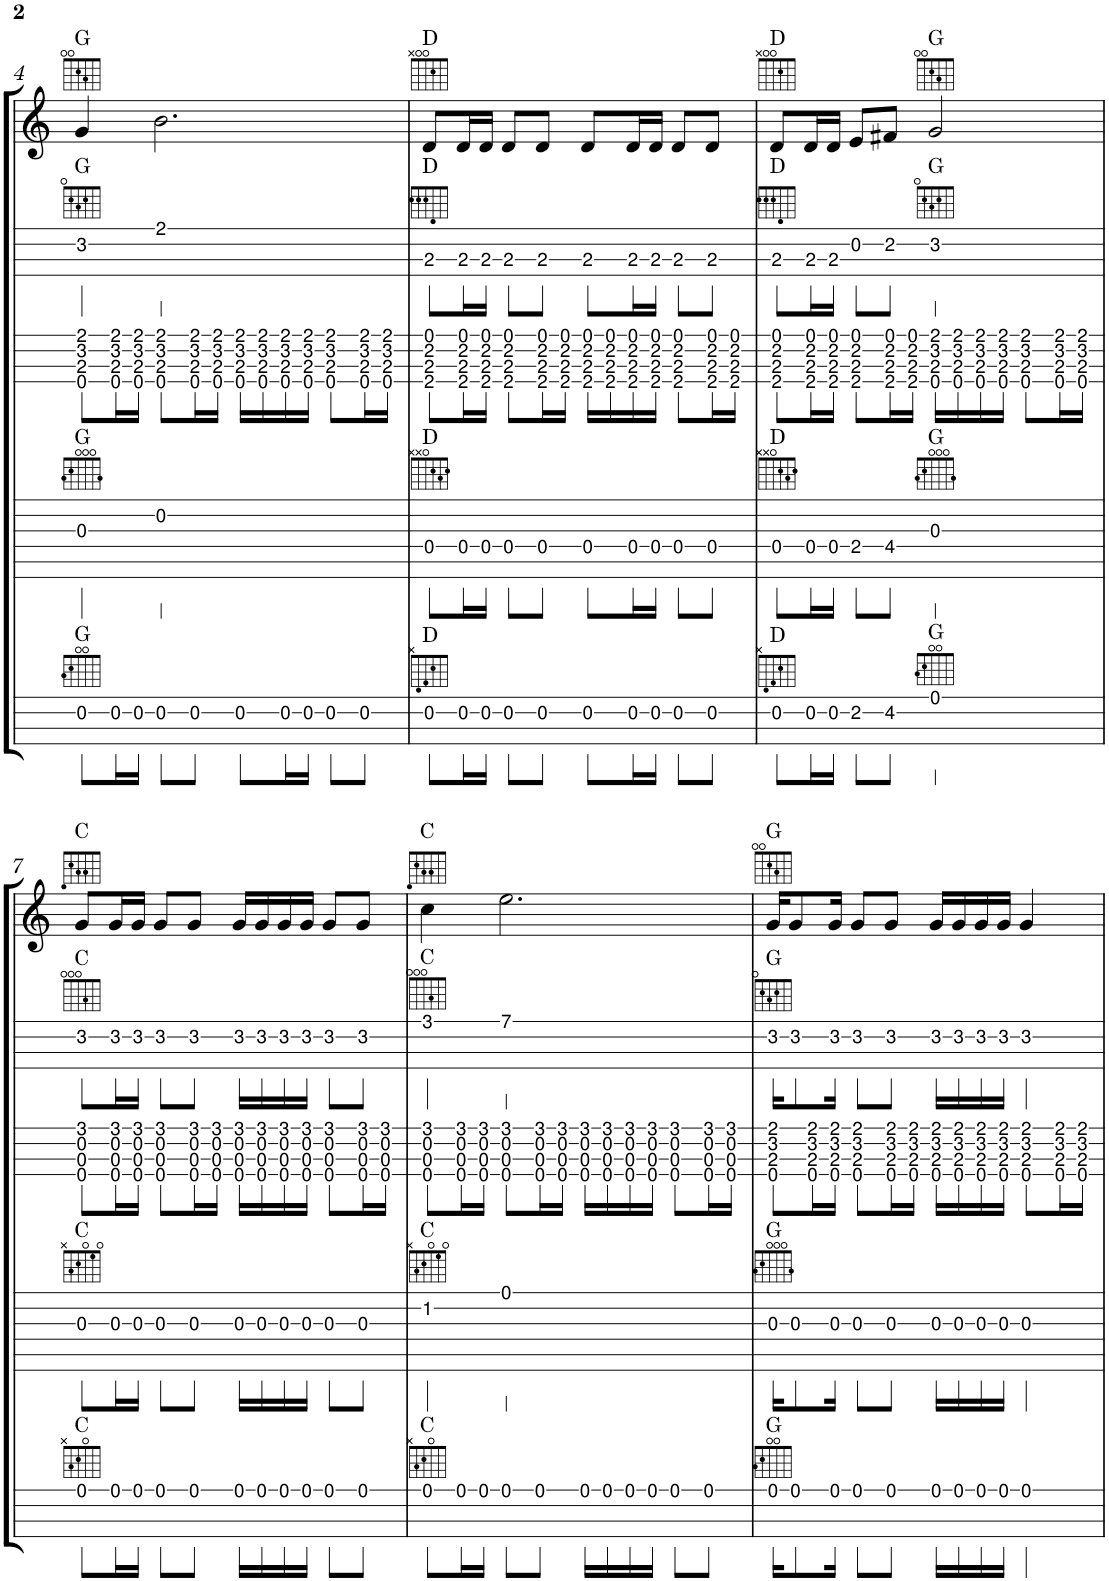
**kern	**harte	**kern	**harte	**kern	**kern	**harte	**kern	**harte
*part5	*part5	*part4	*part4	*part3	*part2	*part2	*part1	*part1
*staff5	*	*staff4	*	*staff3	*staff2	*	*staff1	*
*I"Bass Guitar	*	*I"Guitar	*	*I"Ukulele	*I"Ukulele	*	*I"Mandolin	*
!!LO:PB:g=z
*	*	*	*	*	*	*	*clefG2	*
*k[]	*	*k[]	*	*k[]	*k[]	*	*k[]	*
*M4/4	*	*M4/4	*	*M4/4	*M4/4	*	*M4/4	*
=4	=4	=4	=4	=4	=4	=4	=4	=4
8DD\L	G:maj	4G\	G:maj	8G\ 8d\ 8g\ 8b\L	4g\	G:maj	4g/	G:maj
16DD\L	.	.	.	16G\ 16d\ 16g\ 16b\L	.	.	.	.
16DD\JJ	.	.	.	16G\ 16d\ 16g\ 16b\JJ	.	.	.	.
8DD\L	.	2B\	.	8G\ 8d\ 8g\ 8b\L	2b\	.	2.b\	.
8DD\J	.	.	.	16G\ 16d\ 16g\ 16b\L	.	.	.	.
.	.	.	.	16G\ 16d\ 16g\ 16b\JJ	.	.	.	.
8DD\L	.	.	.	16G\ 16d\ 16g\ 16b\LL	.	.	.	.
.	.	.	.	16G\ 16d\ 16g\ 16b\	.	.	.	.
16DD\L	.	.	.	16G\ 16d\ 16g\ 16b\	.	.	.	.
16DD\JJ	.	.	.	16G\ 16d\ 16g\ 16b\JJ	.	.	.	.
8DD\L	.	4ryy	.	8G\ 8d\ 8g\ 8b\L	4ryy	.	.	.
8DD\J	.	.	.	16G\ 16d\ 16g\ 16b\L	.	.	.	.
.	.	.	.	16G\ 16d\ 16g\ 16b\JJ	.	.	.	.
=5	=5	=5	=5	=5	=5	=5	=5	=5
8DD\L	D:maj	8D\L	D:maj	8A\ 8d\ 8f#\ 8a\L	8d\L	D:maj	8d/L	D:maj
16DD\L	.	16D\L	.	16A\ 16d\ 16f#\ 16a\L	16d\L	.	16d/L	.
16DD\JJ	.	16D\JJ	.	16A\ 16d\ 16f#\ 16a\JJ	16d\JJ	.	16d/JJ	.
8DD\L	.	8D\L	.	8A\ 8d\ 8f#\ 8a\L	8d\L	.	8d/L	.
8DD\J	.	8D\J	.	16A\ 16d\ 16f#\ 16a\L	8d\J	.	8d/J	.
.	.	.	.	16A\ 16d\ 16f#\ 16a\JJ	.	.	.	.
8DD\L	.	8D\L	.	16A\ 16d\ 16f#\ 16a\LL	8d\L	.	8d/L	.
.	.	.	.	16A\ 16d\ 16f#\ 16a\	.	.	.	.
16DD\L	.	16D\L	.	16A\ 16d\ 16f#\ 16a\	16d\L	.	16d/L	.
16DD\JJ	.	16D\JJ	.	16A\ 16d\ 16f#\ 16a\JJ	16d\JJ	.	16d/JJ	.
8DD\L	.	8D\L	.	8A\ 8d\ 8f#\ 8a\L	8d\L	.	8d/L	.
8DD\J	.	8D\J	.	16A\ 16d\ 16f#\ 16a\L	8d\J	.	8d/J	.
.	.	.	.	16A\ 16d\ 16f#\ 16a\JJ	.	.	.	.
=6	=6	=6	=6	=6	=6	=6	=6	=6
8DD\L	D:maj	8D\L	D:maj	8A\ 8d\ 8f#\ 8a\L	8d\L	D:maj	8d/L	D:maj
16DD\L	.	16D\L	.	16A\ 16d\ 16f#\ 16a\L	16d\L	.	16d/L	.
16DD\JJ	.	16D\JJ	.	16A\ 16d\ 16f#\ 16a\JJ	16d\JJ	.	16d/JJ	.
8EE\L	.	8E\L	.	8A\ 8d\ 8f#\ 8a\L	8e\L	.	8e/L	.
8FF#\J	.	8F#\J	.	16A\ 16d\ 16f#\ 16a\L	8f#\J	.	8f#X/J	.
.	.	.	.	16A\ 16d\ 16f#\ 16a\JJ	.	.	.	.
2GG\	G:maj	2G\	G:maj	16G\ 16d\ 16g\ 16b\LL	2g\	G:maj	2g/	G:maj
.	.	.	.	16G\ 16d\ 16g\ 16b\	.	.	.	.
.	.	.	.	16G\ 16d\ 16g\ 16b\	.	.	.	.
.	.	.	.	16G\ 16d\ 16g\ 16b\JJ	.	.	.	.
.	.	.	.	8G\ 8d\ 8g\ 8b\L	.	.	.	.
.	.	.	.	16G\ 16d\ 16g\ 16b\L	.	.	.	.
.	.	.	.	16G\ 16d\ 16g\ 16b\JJ	.	.	.	.
!!LO:LB:g=z
=7	=7	=7	=7	=7	=7	=7	=7	=7
8GG\L	C:maj	8G\L	C:maj	8G\ 8c\ 8e\ 8cc\L	8g\L	C:maj	8g/L	C:maj
16GG\L	.	16G\L	.	16G\ 16c\ 16e\ 16cc\L	16g\L	.	16g/L	.
16GG\JJ	.	16G\JJ	.	16G\ 16c\ 16e\ 16cc\JJ	16g\JJ	.	16g/JJ	.
8GG\L	.	8G\L	.	8G\ 8c\ 8e\ 8cc\L	8g\L	.	8g/L	.
8GG\J	.	8G\J	.	16G\ 16c\ 16e\ 16cc\L	8g\J	.	8g/J	.
.	.	.	.	16G\ 16c\ 16e\ 16cc\JJ	.	.	.	.
16GG\LL	.	16G\LL	.	16G\ 16c\ 16e\ 16cc\LL	16g\LL	.	16g/LL	.
16GG\	.	16G\	.	16G\ 16c\ 16e\ 16cc\	16g\	.	16g/	.
16GG\	.	16G\	.	16G\ 16c\ 16e\ 16cc\	16g\	.	16g/	.
16GG\JJ	.	16G\JJ	.	16G\ 16c\ 16e\ 16cc\JJ	16g\JJ	.	16g/JJ	.
8GG\L	.	8G\L	.	8G\ 8c\ 8e\ 8cc\L	8g\L	.	8g/L	.
8GG\J	.	8G\J	.	16G\ 16c\ 16e\ 16cc\L	8g\J	.	8g/J	.
.	.	.	.	16G\ 16c\ 16e\ 16cc\JJ	.	.	.	.
=8	=8	=8	=8	=8	=8	=8	=8	=8
8GG\L	C:maj	4c\	C:maj	8G\ 8c\ 8e\ 8cc\L	4cc\	C:maj	4cc\	C:maj
16GG\L	.	.	.	16G\ 16c\ 16e\ 16cc\L	.	.	.	.
16GG\JJ	.	.	.	16G\ 16c\ 16e\ 16cc\JJ	.	.	.	.
8GG\L	.	2e\	.	8G\ 8c\ 8e\ 8cc\L	2ee\	.	2.ee\	.
8GG\J	.	.	.	16G\ 16c\ 16e\ 16cc\L	.	.	.	.
.	.	.	.	16G\ 16c\ 16e\ 16cc\JJ	.	.	.	.
16GG\LL	.	.	.	16G\ 16c\ 16e\ 16cc\LL	.	.	.	.
16GG\	.	.	.	16G\ 16c\ 16e\ 16cc\	.	.	.	.
16GG\	.	.	.	16G\ 16c\ 16e\ 16cc\	.	.	.	.
16GG\JJ	.	.	.	16G\ 16c\ 16e\ 16cc\JJ	.	.	.	.
8GG\L	.	4ryy	.	8G\ 8c\ 8e\ 8cc\L	4ryy	.	.	.
8GG\J	.	.	.	16G\ 16c\ 16e\ 16cc\L	.	.	.	.
.	.	.	.	16G\ 16c\ 16e\ 16cc\JJ	.	.	.	.
=9	=9	=9	=9	=9	=9	=9	=9	=9
16GG\KL	G:maj	16G\KL	G:maj	8G\ 8d\ 8g\ 8b\L	16g\KL	G:maj	16g/KL	G:maj
8GG\	.	8G\	.	.	8g\	.	8g/	.
.	.	.	.	16G\ 16d\ 16g\ 16b\L	.	.	.	.
16GG\Jk	.	16G\Jk	.	16G\ 16d\ 16g\ 16b\JJ	16g\Jk	.	16g/Jk	.
8GG\L	.	8G\L	.	8G\ 8d\ 8g\ 8b\L	8g\L	.	8g/L	.
8GG\J	.	8G\J	.	16G\ 16d\ 16g\ 16b\L	8g\J	.	8g/J	.
.	.	.	.	16G\ 16d\ 16g\ 16b\JJ	.	.	.	.
16GG\LL	.	16G\LL	.	16G\ 16d\ 16g\ 16b\LL	16g\LL	.	16g/LL	.
16GG\	.	16G\	.	16G\ 16d\ 16g\ 16b\	16g\	.	16g/	.
16GG\	.	16G\	.	16G\ 16d\ 16g\ 16b\	16g\	.	16g/	.
16GG\JJ	.	16G\JJ	.	16G\ 16d\ 16g\ 16b\JJ	16g\JJ	.	16g/JJ	.
4GG\	.	4G\	.	8G\ 8d\ 8g\ 8b\L	4g\	.	4g/	.
.	.	.	.	16G\ 16d\ 16g\ 16b\L	.	.	.	.
.	.	.	.	16G\ 16d\ 16g\ 16b\JJ	.	.	.	.
=	=	=	=	=	=	=	=	=
*-	*-	*-	*-	*-	*-	*-	*-	*-
